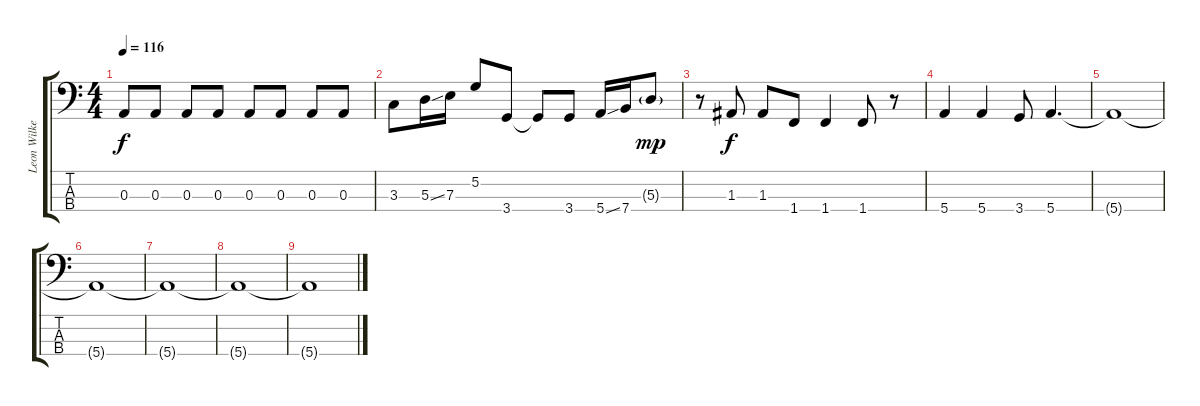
\track ("Leon Wilkeson - Bass Guitar" "Leon Wilke") {instrument electricbasspick}
\staff {score tabs}
\tuning (G2 D2 A1 E1) {hide}
\ts (4 4)
\tempo 116
\clef f4
\ks c
0.3.8{dy f} 0.3.8 0.3.8 0.3.8 0.3.8 0.3.8 0.3.8 0.3.8 |
3.3.8 5.3{ss}.16 7.3.16 5.2.8 3.4.8 3.4{t}.8 3.4.8 5.4{ss}.16 7.4.16 5.3{g}.8{dy mp} |
r.8 1.3.8{dy f} 1.3.8 1.4.8 1.4.4 1.4.8 r.8 |
5.4.4 5.4.4 3.4.8 5.4.4{d} |
5.4{t}.1 |
5.4{t}.1 |
5.4{t}.1 |
5.4{t}.1 |
5.4{t}.1
